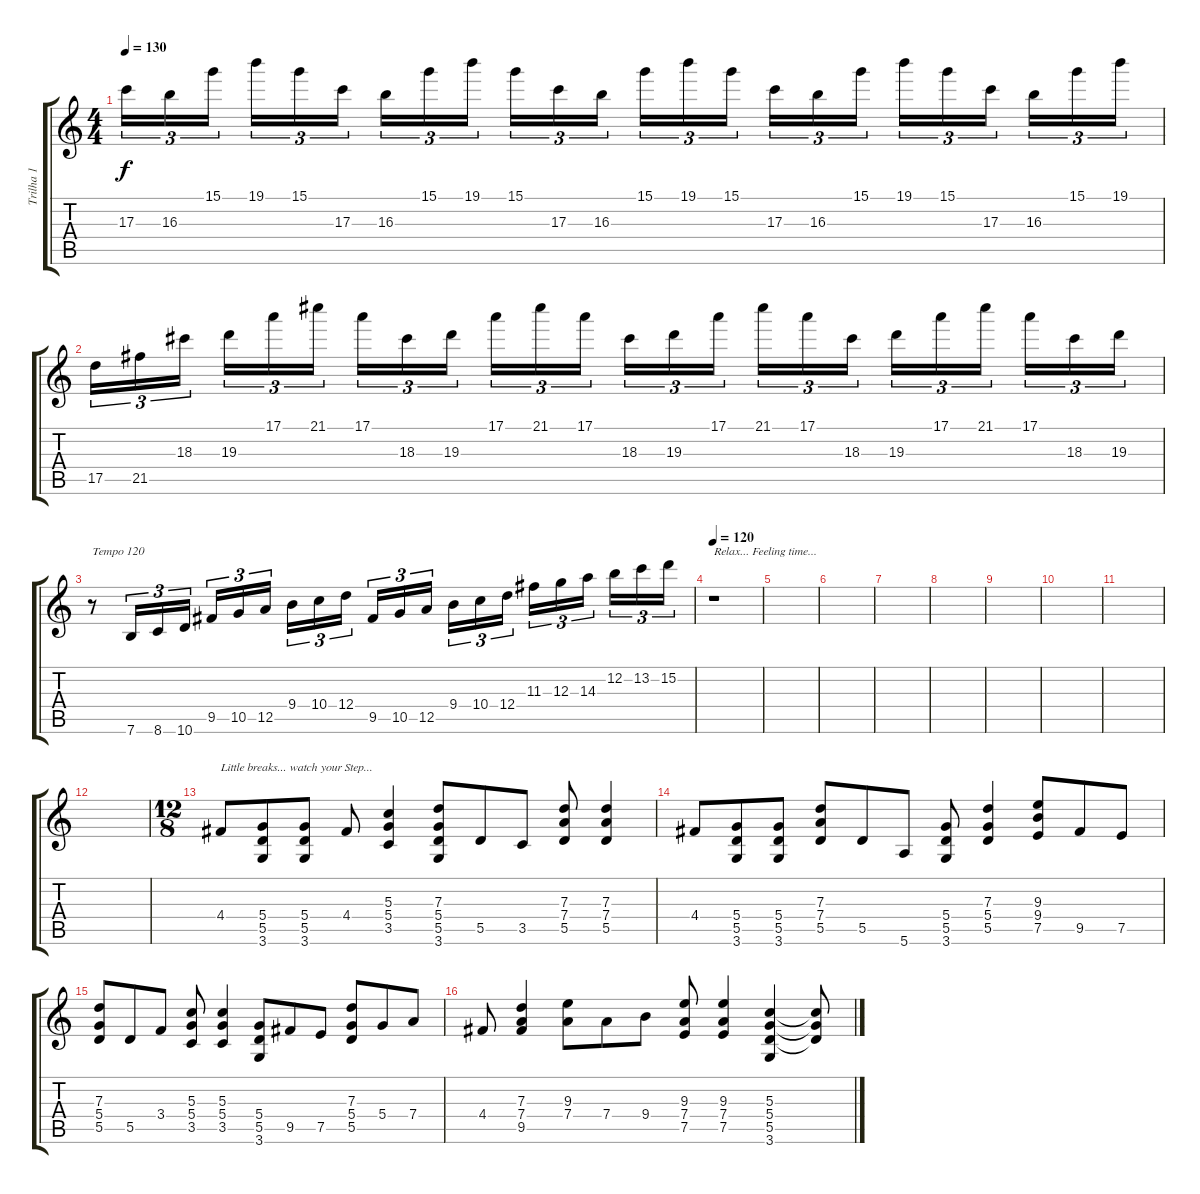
\track ("Trilha 1" "Trilha 1") {instrument overdrivenguitar}
\staff {score tabs}
\tuning (E4 B3 G3 D3 A2 E2) {hide}
\ts (4 4)
\tempo 130
\clef g2
\ks c
17.3.16{tu (3 2) dy f} 16.3.16{tu (3 2)} 15.1.16{tu (3 2)} 19.1.16{tu (3 2)} 15.1.16{tu (3 2)} 17.3.16{tu (3 2)} 16.3.16{tu (3 2)} 15.1.16{tu (3 2)} 19.1.16{tu (3 2)} 15.1.16{tu (3 2)} 17.3.16{tu (3 2)} 16.3.16{tu (3 2)} 15.1.16{tu (3 2)} 19.1.16{tu (3 2)} 15.1.16{tu (3 2)} 17.3.16{tu (3 2)} 16.3.16{tu (3 2)} 15.1.16{tu (3 2)} 19.1.16{tu (3 2)} 15.1.16{tu (3 2)} 17.3.16{tu (3 2)} 16.3.16{tu (3 2)} 15.1.16{tu (3 2)} 19.1.16{tu (3 2)} |
17.5.16{tu (3 2)} 21.5.16{tu (3 2)} 18.3.16{tu (3 2)} 19.3.16{tu (3 2)} 17.1.16{tu (3 2)} 21.1.16{tu (3 2)} 17.1.16{tu (3 2)} 18.3.16{tu (3 2)} 19.3.16{tu (3 2)} 17.1.16{tu (3 2)} 21.1.16{tu (3 2)} 17.1.16{tu (3 2)} 18.3.16{tu (3 2)} 19.3.16{tu (3 2)} 17.1.16{tu (3 2)} 21.1.16{tu (3 2)} 17.1.16{tu (3 2)} 18.3.16{tu (3 2)} 19.3.16{tu (3 2)} 17.1.16{tu (3 2)} 21.1.16{tu (3 2)} 17.1.16{tu (3 2)} 18.3.16{tu (3 2)} 19.3.16{tu (3 2)} |
r.8{txt "Tempo 120"} 7.6.16{tu (3 2)} 8.6.16{tu (3 2)} 10.6.16{tu (3 2)} 9.5.16{tu (3 2)} 10.5.16{tu (3 2)} 12.5.16{tu (3 2)} 9.4.16{tu (3 2)} 10.4.16{tu (3 2)} 12.4.16{tu (3 2)} 9.5.16{tu (3 2)} 10.5.16{tu (3 2)} 12.5.16{tu (3 2)} 9.4.16{tu (3 2)} 10.4.16{tu (3 2)} 12.4.16{tu (3 2)} 11.3.16{tu (3 2)} 12.3.16{tu (3 2)} 14.3.16{tu (3 2)} 12.2.16{tu (3 2)} 13.2.16{tu (3 2)} 15.2.16{tu (3 2)} |
\tempo 120
r.1{txt "Relax... Feeling time..."} |
|
|
|
|
|
|
|
|
\ts (12 8)
4.4.8{txt "Little breaks... watch your Step..."} (5.4 5.5 3.6).8 (5.4 5.5 3.6).8 4.4.8 (5.3 5.4 3.5).4 (7.3 5.4 5.5 3.6).8 5.5.8 3.5.8 (7.3 7.4 5.5).8 (7.3 7.4 5.5).4 |
4.4.8 (5.4 5.5 3.6).8 (5.4 5.5 3.6).8 (7.3 7.4 5.5).8 5.5.8 5.6.8 (5.4 5.5 3.6).8 (7.3 5.4 5.5).4 (9.3 9.4 7.5).8 9.5.8 7.5.8 |
(7.3 5.4 5.5).8 5.5.8 3.4.8 (5.3 5.4 3.5).8 (5.3 5.4 3.5).4 (5.4 5.5 3.6).8 9.5.8 7.5.8 (7.3 5.4 5.5).8 5.4.8 7.4.8 |
4.4.8 (7.3 7.4 9.5).4 (9.3 7.4).8 7.4.8 9.4.8 (9.3 7.4 7.5).8 (9.3 7.4 7.5).4 (5.3 5.4 5.5 3.6).4 (5.3{t} 5.4{t} 5.5{t}).8
